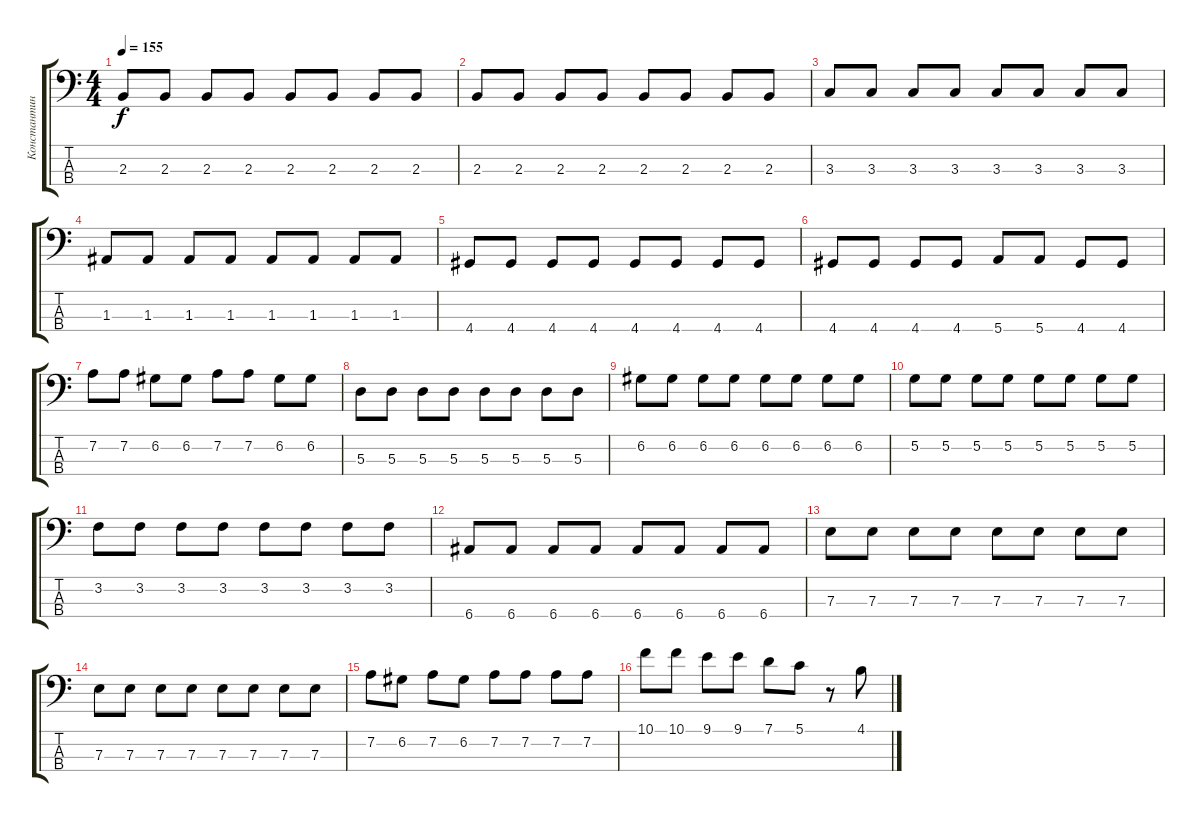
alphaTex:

\track ("Константин Бекрев (Rickenbaker)" "Константин") {instrument electricbasspick}
\staff {score tabs}
\tuning (G2 D2 A1 E1) {hide}
\ts (4 4)
\tempo 155
\clef f4
\ks c
2.3.8{dy f} 2.3.8 2.3.8 2.3.8 2.3.8 2.3.8 2.3.8 2.3.8 |
2.3.8 2.3.8 2.3.8 2.3.8 2.3.8 2.3.8 2.3.8 2.3.8 |
3.3.8 3.3.8 3.3.8 3.3.8 3.3.8 3.3.8 3.3.8 3.3.8 |
1.3.8 1.3.8 1.3.8 1.3.8 1.3.8 1.3.8 1.3.8 1.3.8 |
4.4.8 4.4.8 4.4.8 4.4.8 4.4.8 4.4.8 4.4.8 4.4.8 |
4.4.8 4.4.8 4.4.8 4.4.8 5.4.8 5.4.8 4.4.8 4.4.8 |
7.2.8 7.2.8 6.2.8 6.2.8 7.2.8 7.2.8 6.2.8 6.2.8 |
5.3.8 5.3.8 5.3.8 5.3.8 5.3.8 5.3.8 5.3.8 5.3.8 |
6.2.8 6.2.8 6.2.8 6.2.8 6.2.8 6.2.8 6.2.8 6.2.8 |
5.2.8 5.2.8 5.2.8 5.2.8 5.2.8 5.2.8 5.2.8 5.2.8 |
3.2.8 3.2.8 3.2.8 3.2.8 3.2.8 3.2.8 3.2.8 3.2.8 |
6.4.8 6.4.8 6.4.8 6.4.8 6.4.8 6.4.8 6.4.8 6.4.8 |
7.3.8 7.3.8 7.3.8 7.3.8 7.3.8 7.3.8 7.3.8 7.3.8 |
7.3.8 7.3.8 7.3.8 7.3.8 7.3.8 7.3.8 7.3.8 7.3.8 |
7.2.8 6.2.8 7.2.8 6.2.8 7.2.8 7.2.8 7.2.8 7.2.8 |
10.1.8 10.1.8 9.1.8 9.1.8 7.1.8 5.1.8 r.8 4.1.8
